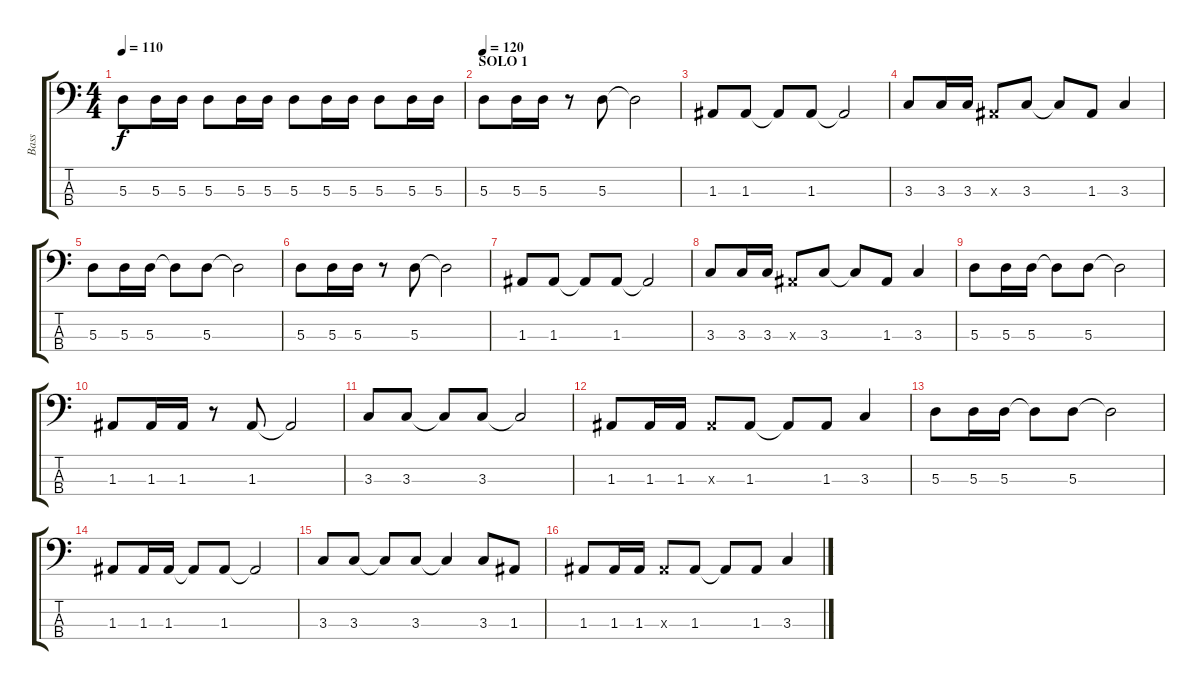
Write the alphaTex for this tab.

\track ("Bass" "Bass") {instrument electricbasspick}
\staff {score tabs}
\tuning (G2 D2 A1 E1) {hide}
\ts (4 4)
\tempo 110
\clef f4
\ks c
5.3.8{dy f} 5.3.16 5.3.16 5.3.8 5.3.16 5.3.16 5.3.8 5.3.16 5.3.16 5.3.8 5.3.16 5.3.16 |
\section ("" "SOLO 1")
\tempo 120
5.3.8 5.3.16 5.3.16 r.8 5.3.8 5.3{t}.2 |
1.3.8 1.3.8 1.3{t}.8 1.3.8 1.3{t}.2 |
3.3.8 3.3.16 3.3.16 1.3{x}.8 3.3.8 3.3{t}.8 1.3.8 3.3.4 |
5.3.8 5.3.16 5.3.16 5.3{t}.8 5.3.8 5.3{t}.2 |
5.3.8 5.3.16 5.3.16 r.8 5.3.8 5.3{t}.2 |
1.3.8 1.3.8 1.3{t}.8 1.3.8 1.3{t}.2 |
3.3.8 3.3.16 3.3.16 1.3{x}.8 3.3.8 3.3{t}.8 1.3.8 3.3.4 |
5.3.8 5.3.16 5.3.16 5.3{t}.8 5.3.8 5.3{t}.2 |
1.3.8 1.3.16 1.3.16 r.8 1.3.8 1.3{t}.2 |
3.3.8 3.3.8 3.3{t}.8 3.3.8 3.3{t}.2 |
1.3.8 1.3.16 1.3.16 1.3{x}.8 1.3.8 1.3{t}.8 1.3.8 3.3.4 |
5.3.8 5.3.16 5.3.16 5.3{t}.8 5.3.8 5.3{t}.2 |
1.3.8 1.3.16 1.3.16 1.3{t}.8 1.3.8 1.3{t}.2 |
3.3.8 3.3.8 3.3{t}.8 3.3.8 3.3{t}.4 3.3.8 1.3.8 |
1.3.8 1.3.16 1.3.16 1.3{x}.8 1.3.8 1.3{t}.8 1.3.8 3.3.4
